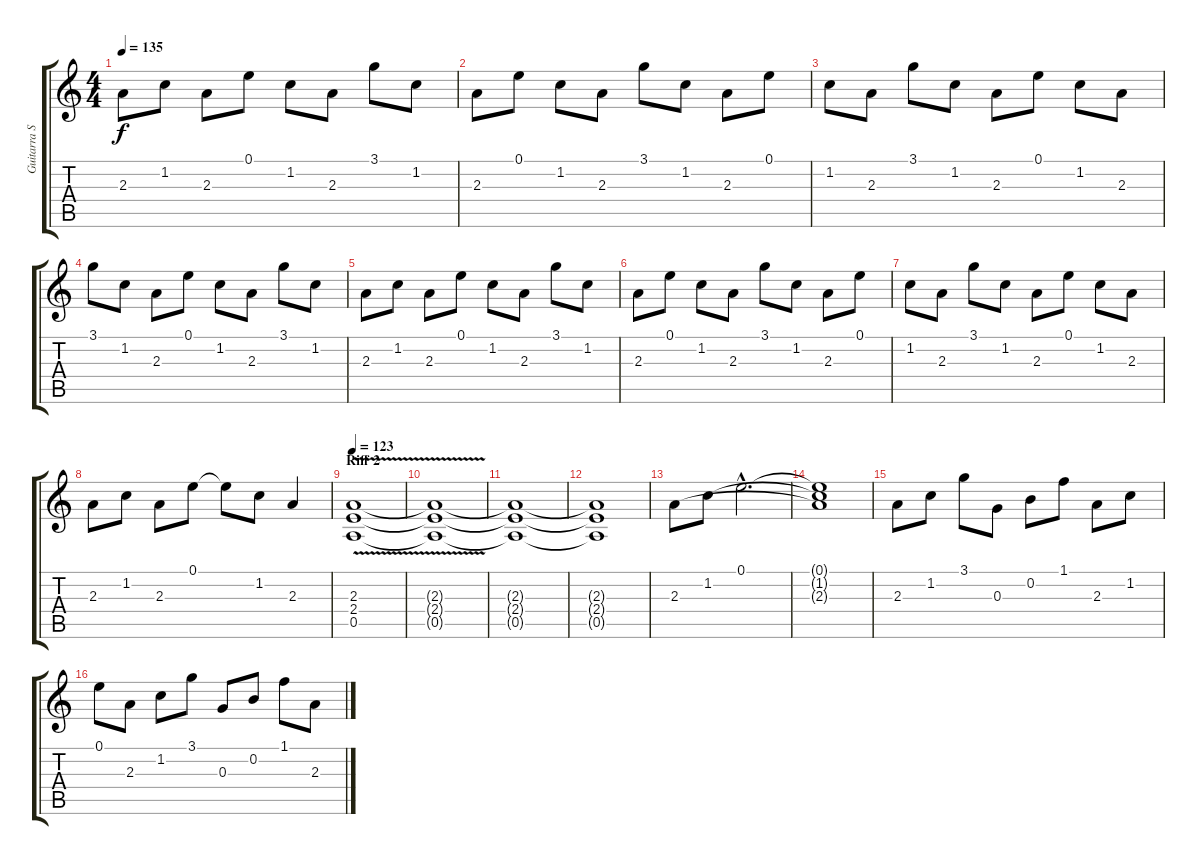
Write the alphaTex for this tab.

\track ("Guitarra Solo" "Guitarra S") {instrument overdrivenguitar}
\staff {score tabs}
\tuning (E4 B3 G3 D3 A2 E2) {hide}
\ts (4 4)
\tempo 135
\clef g2
\ks c
2.3.8{dy f} 1.2.8 2.3.8 0.1.8 1.2.8 2.3.8 3.1.8 1.2.8 |
2.3.8 0.1.8 1.2.8 2.3.8 3.1.8 1.2.8 2.3.8 0.1.8 |
1.2.8 2.3.8 3.1.8 1.2.8 2.3.8 0.1.8 1.2.8 2.3.8 |
3.1.8 1.2.8 2.3.8 0.1.8 1.2.8 2.3.8 3.1.8 1.2.8 |
2.3.8 1.2.8 2.3.8 0.1.8 1.2.8 2.3.8 3.1.8 1.2.8 |
2.3.8 0.1.8 1.2.8 2.3.8 3.1.8 1.2.8 2.3.8 0.1.8 |
1.2.8 2.3.8 3.1.8 1.2.8 2.3.8 0.1.8 1.2.8 2.3.8 |
2.3.8 1.2.8 2.3.8 0.1.8 0.1{t}.8 1.2.8 2.3.4 |
\section ("" "Riff 2")
\tempo 123
(2.3{v} 2.4 0.5).1 |
(2.3{t} 2.4{t} 0.5{t}).1 |
(2.3{t} 2.4{t} 0.5{t}).1 |
(2.3{t} 2.4{t} 0.5{t}).1 |
2.3.8 1.2.8 0.1{hac}.2{d} |
(0.1{t} 1.2{t} 2.3{t}).1 |
2.3.8 1.2.8 3.1.8 0.3.8 0.2.8 1.1.8 2.3.8 1.2.8 |
0.1.8 2.3.8 1.2.8 3.1.8 0.3.8 0.2.8 1.1.8 2.3.8
